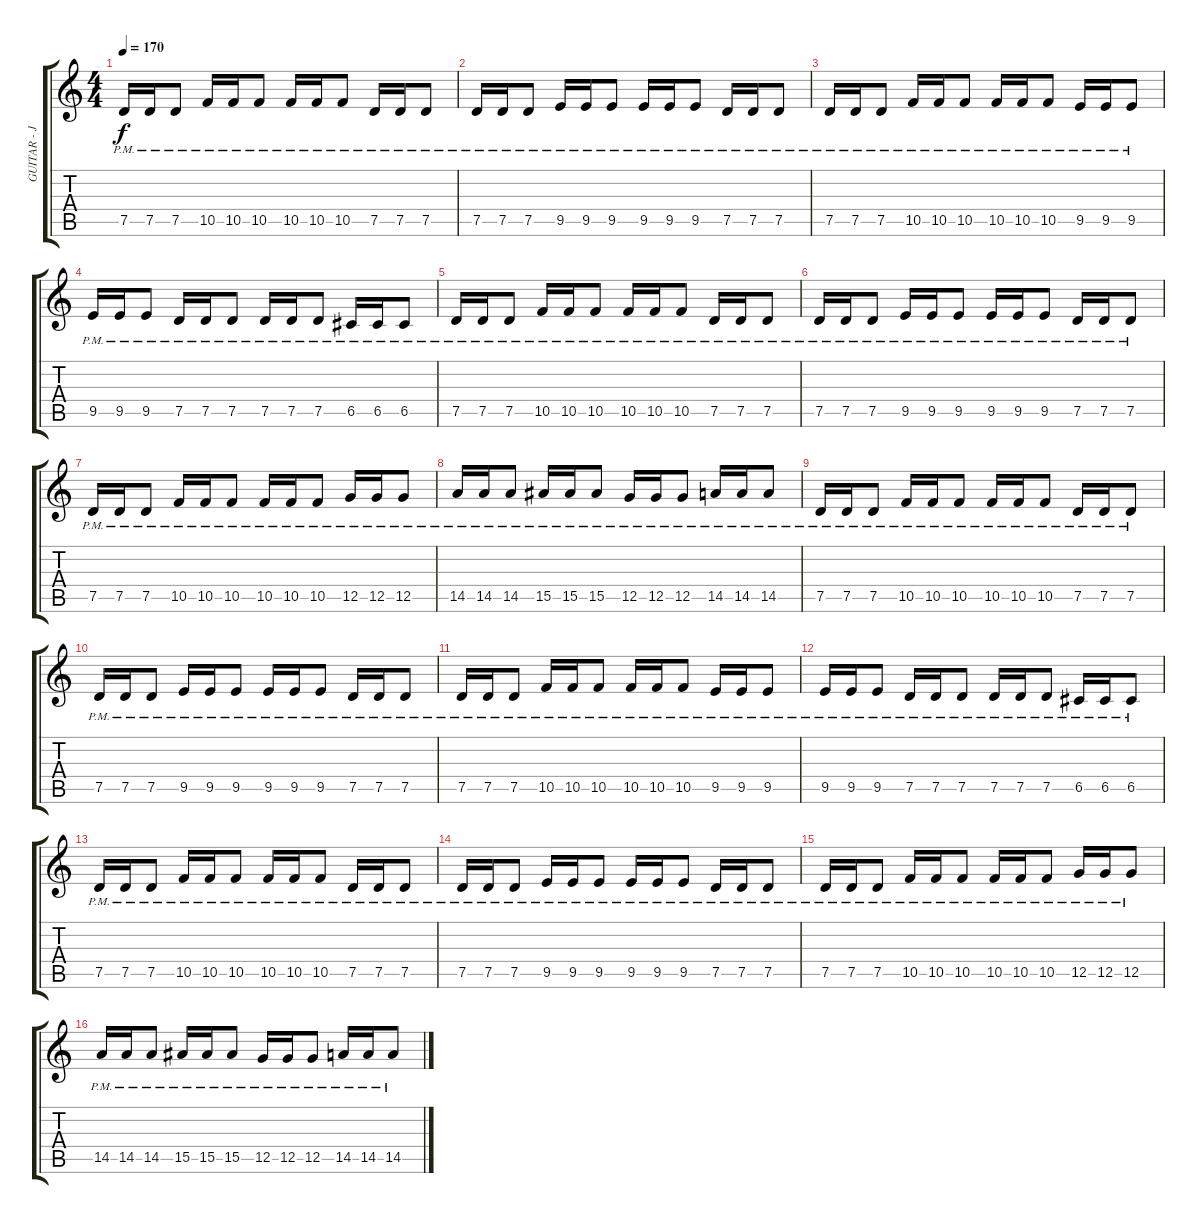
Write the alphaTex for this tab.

\track ("GUITAR - Joe Duplantier" "GUITAR - J") {instrument distortionguitar}
\staff {score tabs}
\tuning (D4 A3 F3 C3 G2 D2) {hide}
\ts (4 4)
\tempo 170
\clef g2
\ks c
7.5{pm}.16{dy f} 7.5{pm}.16 7.5{pm}.8 10.5{pm}.16 10.5{pm}.16 10.5{pm}.8 10.5{pm}.16 10.5{pm}.16 10.5{pm}.8 7.5{pm}.16 7.5{pm}.16 7.5{pm}.8 |
7.5{pm}.16 7.5{pm}.16 7.5{pm}.8 9.5{pm}.16 9.5{pm}.16 9.5{pm}.8 9.5{pm}.16 9.5{pm}.16 9.5{pm}.8 7.5{pm}.16 7.5{pm}.16 7.5{pm}.8 |
7.5{pm}.16 7.5{pm}.16 7.5{pm}.8 10.5{pm}.16 10.5{pm}.16 10.5{pm}.8 10.5{pm}.16 10.5{pm}.16 10.5{pm}.8 9.5{pm}.16 9.5{pm}.16 9.5{pm}.8 |
9.5{pm}.16 9.5{pm}.16 9.5{pm}.8 7.5{pm}.16 7.5{pm}.16 7.5{pm}.8 7.5{pm}.16 7.5{pm}.16 7.5{pm}.8 6.5{pm}.16 6.5{pm}.16 6.5{pm}.8 |
7.5{pm}.16 7.5{pm}.16 7.5{pm}.8 10.5{pm}.16 10.5{pm}.16 10.5{pm}.8 10.5{pm}.16 10.5{pm}.16 10.5{pm}.8 7.5{pm}.16 7.5{pm}.16 7.5{pm}.8 |
7.5{pm}.16 7.5{pm}.16 7.5{pm}.8 9.5{pm}.16 9.5{pm}.16 9.5{pm}.8 9.5{pm}.16 9.5{pm}.16 9.5{pm}.8 7.5{pm}.16 7.5{pm}.16 7.5{pm}.8 |
7.5{pm}.16 7.5{pm}.16 7.5{pm}.8 10.5{pm}.16 10.5{pm}.16 10.5{pm}.8 10.5{pm}.16 10.5{pm}.16 10.5{pm}.8 12.5{pm}.16 12.5{pm}.16 12.5{pm}.8 |
14.5{pm}.16 14.5{pm}.16 14.5{pm}.8 15.5{pm}.16 15.5{pm}.16 15.5{pm}.8 12.5{pm}.16 12.5{pm}.16 12.5{pm}.8 14.5{pm}.16 14.5{pm}.16 14.5{pm}.8 |
7.5{pm}.16 7.5{pm}.16 7.5{pm}.8 10.5{pm}.16 10.5{pm}.16 10.5{pm}.8 10.5{pm}.16 10.5{pm}.16 10.5{pm}.8 7.5{pm}.16 7.5{pm}.16 7.5{pm}.8 |
7.5{pm}.16 7.5{pm}.16 7.5{pm}.8 9.5{pm}.16 9.5{pm}.16 9.5{pm}.8 9.5{pm}.16 9.5{pm}.16 9.5{pm}.8 7.5{pm}.16 7.5{pm}.16 7.5{pm}.8 |
7.5{pm}.16 7.5{pm}.16 7.5{pm}.8 10.5{pm}.16 10.5{pm}.16 10.5{pm}.8 10.5{pm}.16 10.5{pm}.16 10.5{pm}.8 9.5{pm}.16 9.5{pm}.16 9.5{pm}.8 |
9.5{pm}.16 9.5{pm}.16 9.5{pm}.8 7.5{pm}.16 7.5{pm}.16 7.5{pm}.8 7.5{pm}.16 7.5{pm}.16 7.5{pm}.8 6.5{pm}.16 6.5{pm}.16 6.5{pm}.8 |
7.5{pm}.16 7.5{pm}.16 7.5{pm}.8 10.5{pm}.16 10.5{pm}.16 10.5{pm}.8 10.5{pm}.16 10.5{pm}.16 10.5{pm}.8 7.5{pm}.16 7.5{pm}.16 7.5{pm}.8 |
7.5{pm}.16 7.5{pm}.16 7.5{pm}.8 9.5{pm}.16 9.5{pm}.16 9.5{pm}.8 9.5{pm}.16 9.5{pm}.16 9.5{pm}.8 7.5{pm}.16 7.5{pm}.16 7.5{pm}.8 |
7.5{pm}.16 7.5{pm}.16 7.5{pm}.8 10.5{pm}.16 10.5{pm}.16 10.5{pm}.8 10.5{pm}.16 10.5{pm}.16 10.5{pm}.8 12.5{pm}.16 12.5{pm}.16 12.5{pm}.8 |
14.5{pm}.16 14.5{pm}.16 14.5{pm}.8 15.5{pm}.16 15.5{pm}.16 15.5{pm}.8 12.5{pm}.16 12.5{pm}.16 12.5{pm}.8 14.5{pm}.16 14.5{pm}.16 14.5{pm}.8
